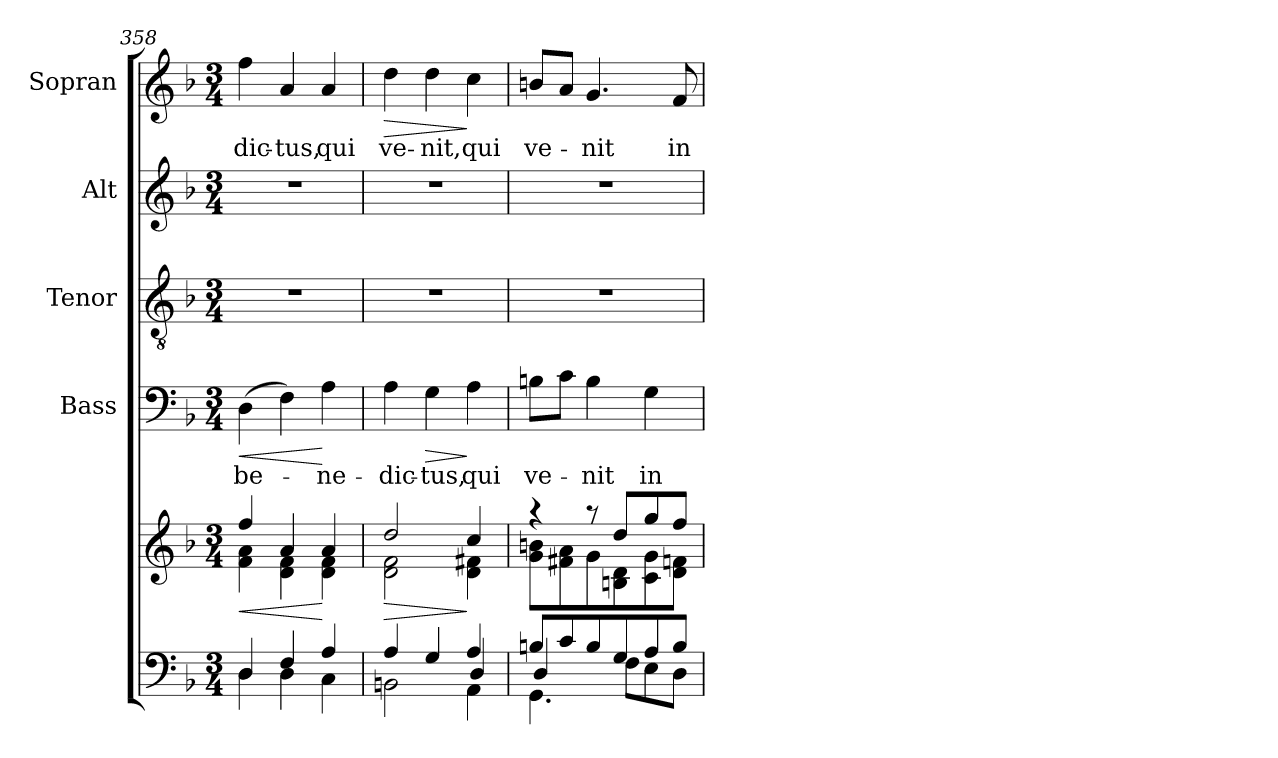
**kern	**kern	**dynam	**kern	**text	**dynam	**kern	**kern	**kern	**text	**dynam
*part5	*part5	*part5	*part4	*part4	*part4	*part3	*part2	*part1	*part1	*part1
*staff6	*staff5	*staff5/6	*staff4	*staff4	*staff4	*staff3	*staff2	*staff1	*staff1	*staff1
*	*	*	*I"Bass	*	*	*I"Tenor	*I"Alt	*I"Sopran	*	*
*	*	*	*I'B.	*	*	*I'T.	*I'A.	*I'S.	*	*
*clefF4	*clefG2	*	*clefF4	*	*	*clefGv2	*clefG2	*clefG2	*	*
*k[b-]	*k[b-]	*	*k[b-]	*	*	*k[b-]	*k[b-]	*k[b-]	*	*
*F:	*F:	*	*F:	*	*	*F:	*F:	*F:	*	*
*M3/4	*M3/4	*	*M3/4	*	*	*M3/4	*M3/4	*M3/4	*	*
=358	=358	=358	=358	=358	=358	=358	=358	=358	=358	=358
*^	*	*	*	*	*	*	*	*	*	*
!	!	!	!LO:HP:b	!	!LO:LY:b	!LO:HP:b	!	!	!	!LO:LY:b	!
*	*	*^	*	*	*	*	*	*	*	*	*
4D/	4D\	4ff/	4f\ 4a\	<	(>4D\	be-	<	2.r	2.r	4ff\	-dic-	.
!	!	!	!	!	!	!	!	!	!	!	!LO:LY:b	!
4F/	4D\	4a/	4d\ 4f\	.	4F\)	.	.	.	.	4a/	-tus,	.
!	!	!	!	!	!	!LO:LY:b	!	!	!	!	!LO:LY:b	!
4A/	4C\	4a/	4d\ 4f\	[	4A\	-ne-	[	.	.	4a/	qui	.
=359	=359	=359	=359	=359	=359	=359	=359	=359	=359	=359	=359	=359
*	*^	*	*	*	*	*	*	*	*	*	*	*
!	!	!	!	!	!LO:HP:b	!	!LO:LY:b	!	!	!	!	!LO:LY:b	!LO:HP:b
4A/	2BBn\	2ryy	2dd/	2d\ 2f\	>	4A\	-dic-	.	2.r	2.r	4dd\	ve-	>
!	!	!	!	!	!	!	!LO:LY:b	!LO:HP:b	!	!	!	!LO:LY:b	!
4G/	.	.	.	.	.	4G\	-tus,	>	.	.	4dd\	-nit,	.
!	!	!	!	!	!	!	!LO:LY:b	!	!	!	!	!LO:LY:b	!
4A/	4AA\	4D/	4cc/	4d\ 4f#X\	]	4A\	qui	]	.	.	4cc\	qui	]
=360	=360	=360	=360	=360	=360	=360	=360	=360	=360	=360	=360	=360	=360
!	!	!	!	!	!	!	!LO:LY:b	!	!	!	!	!LO:LY:b	!
8Bn/L	4.GG\	4D/	4raa	8g\ 8bn\L	.	8Bn\L	ve-	.	2.r	2.r	8bn/L	ve-	.
8c/	.	.	.	8f#X\ 8a\	.	8c\J	.	.	.	.	8a/J	.	.
!	!	!	!	!	!	!	!LO:LY:b	!	!	!	!	!LO:LY:b	!
8B/	.	4ryy	8raa	8g\	.	4B\	-nit	.	.	.	4.g/	-nit	.
8G/	8F\L	.	8dd!/L	8Bn\ 8d\	.	.	.	.	.	.	.	.	.
!	!	!	!	!	!	!	!LO:LY:b	!	!	!	!	!	!
8A/	8E\	4ryy	8gg/	8c\ 8g\	.	4G\	in	.	.	.	.	.	.
!	!	!	!	!	!	!	!	!	!	!	!	!LO:LY:b	!
8B/J	8D\J	.	8ff/J	8d\ 8fn\J	.	.	.	.	.	.	8f/	in	.
*v	*v	*v	*	*	*	*	*	*	*	*	*	*	*
*	*v	*v	*	*	*	*	*	*	*	*	*
=	=	=	=	=	=	=	=	=	=	=
*-	*-	*-	*-	*-	*-	*-	*-	*-	*-	*-
